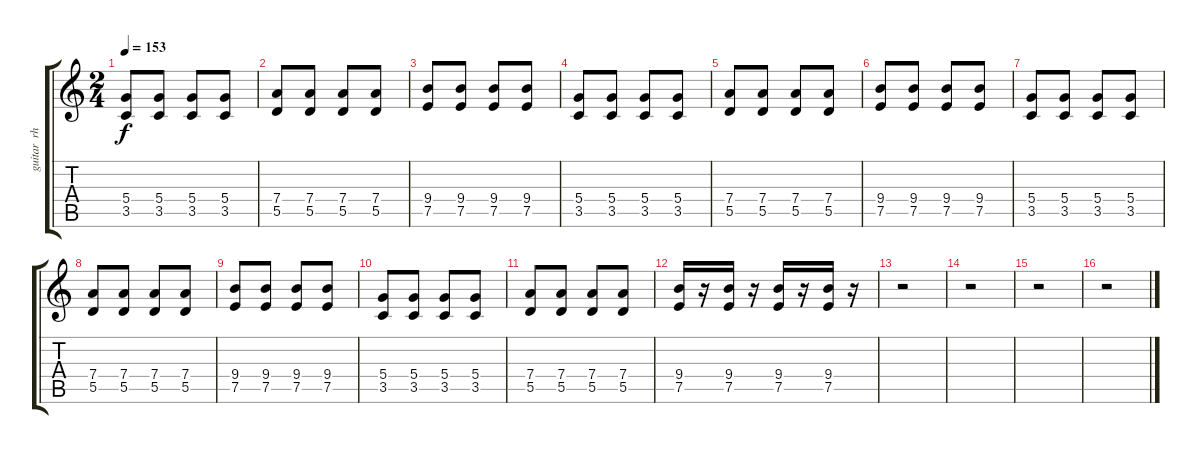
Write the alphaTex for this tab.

\track ("guitar  rhythm  left" "guitar  rh") {instrument distortionguitar}
\staff {score tabs}
\tuning (E4 B3 G3 D3 A2 E2) {hide}
\ts (2 4)
\tempo 153
\clef g2
\ks c
(5.4 3.5).8{dy f} (5.4 3.5).8 (5.4 3.5).8 (5.4 3.5).8 |
(7.4 5.5).8 (7.4 5.5).8 (7.4 5.5).8 (7.4 5.5).8 |
(9.4 7.5).8 (9.4 7.5).8 (9.4 7.5).8 (9.4 7.5).8 |
(5.4 3.5).8 (5.4 3.5).8 (5.4 3.5).8 (5.4 3.5).8 |
(7.4 5.5).8 (7.4 5.5).8 (7.4 5.5).8 (7.4 5.5).8 |
(9.4 7.5).8 (9.4 7.5).8 (9.4 7.5).8 (9.4 7.5).8 |
(5.4 3.5).8 (5.4 3.5).8 (5.4 3.5).8 (5.4 3.5).8 |
(7.4 5.5).8{volume 0} (7.4 5.5).8 (7.4 5.5).8 (7.4 5.5).8 |
(9.4 7.5).8 (9.4 7.5).8 (9.4 7.5).8 (9.4 7.5).8 |
(5.4 3.5).8 (5.4 3.5).8 (5.4 3.5).8 (5.4 3.5).8 |
(7.4 5.5).8 (7.4 5.5).8 (7.4 5.5).8 (7.4 5.5).8 |
(9.4 7.5).16 r.16 (9.4 7.5).16 r.16 (9.4 7.5).16 r.16 (9.4 7.5).16 r.16 |
r.2 |
r.2 |
r.2 |
r.2
